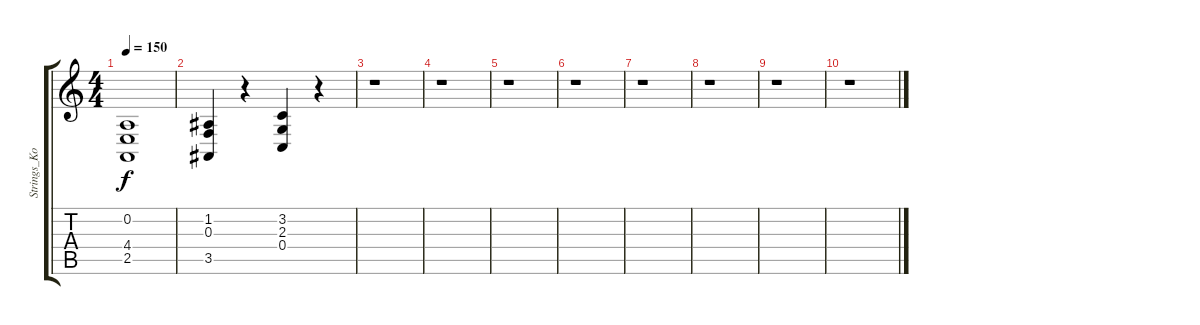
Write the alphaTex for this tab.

\track ("Strings_Korg_X5 (MIDI)" "Strings_Ko") {instrument acousticgrandpiano}
\staff {score tabs}
\tuning (D4 A3 F3 C3 G2 D2) {hide}
\ts (4 4)
\tempo 150
\clef g2
\ks c
(0.2 4.4 2.5).1{dy f} |
(1.2 0.3 3.5).4 r.4 (3.2 2.3 0.4).4 r.4 |
r.1 |
r.1 |
r.1 |
r.1 |
r.1 |
r.1 |
r.1 |
r.1
